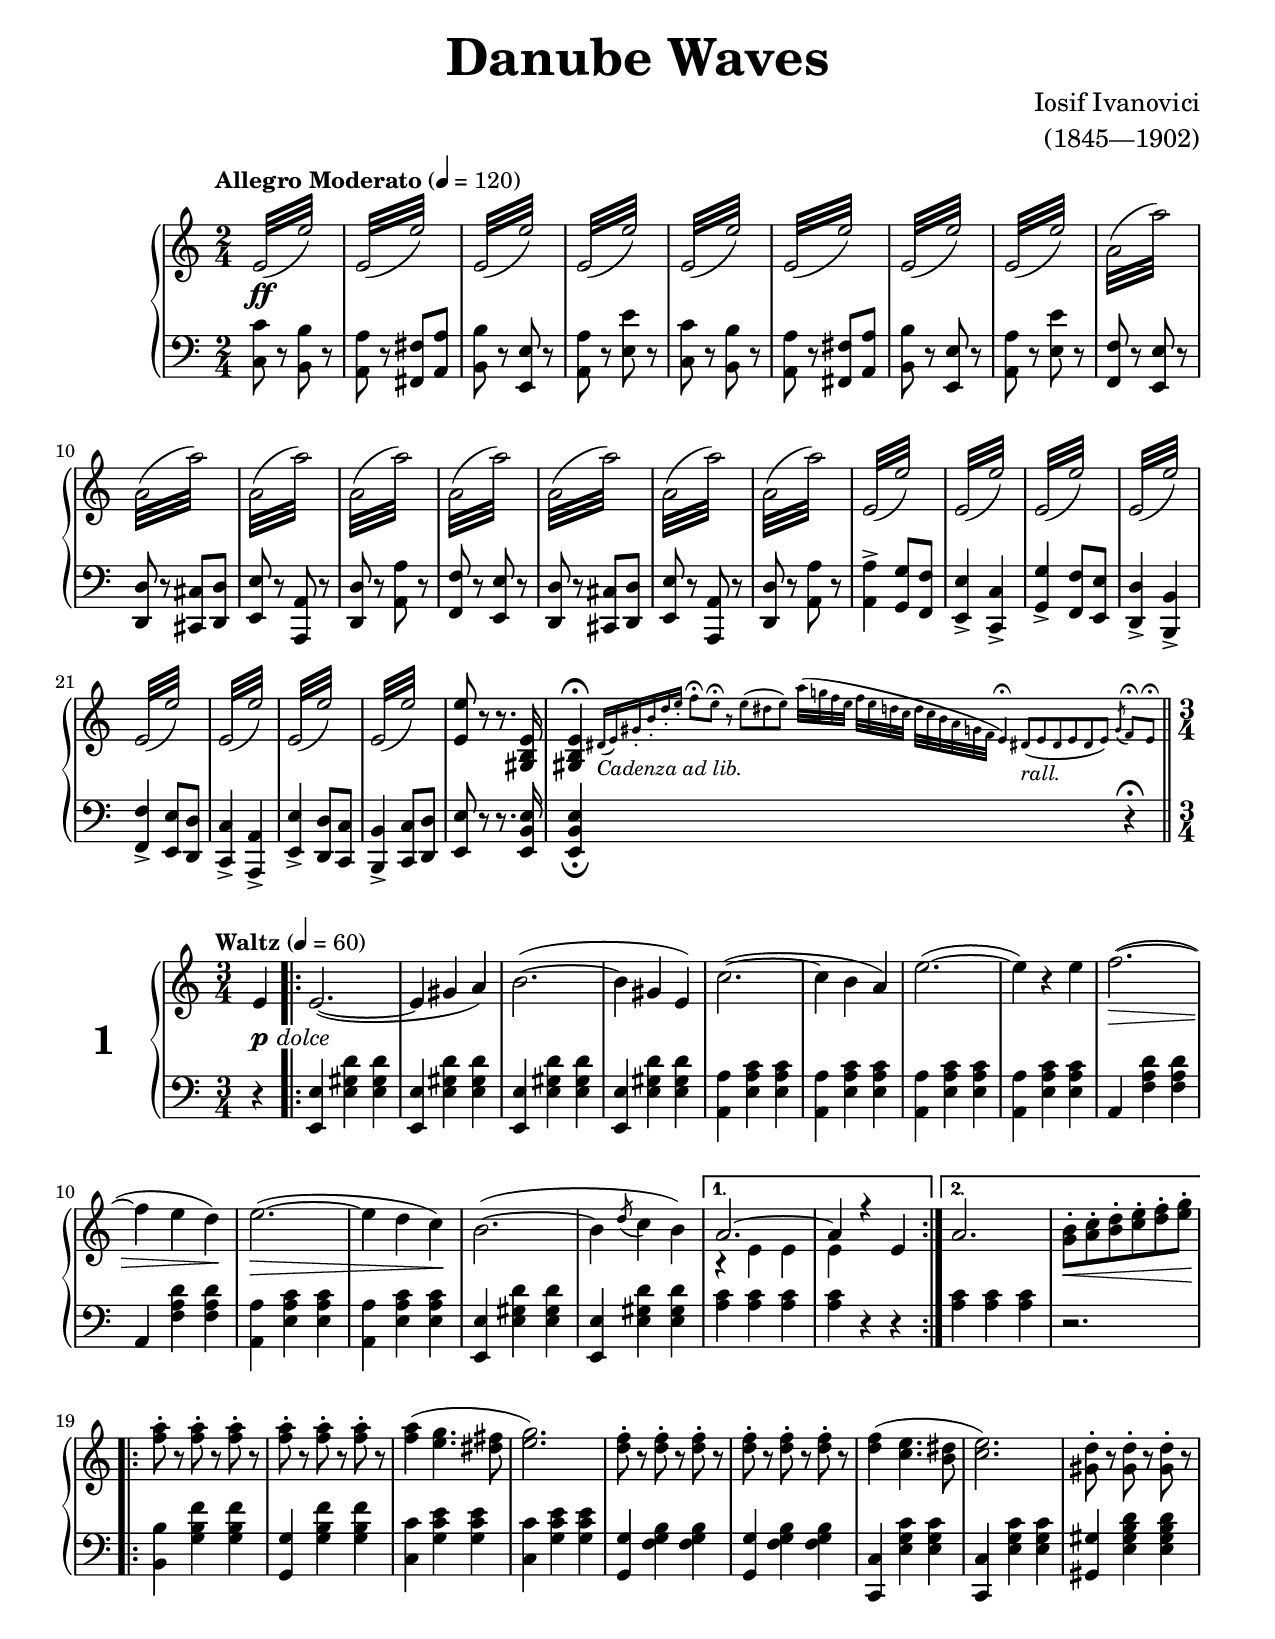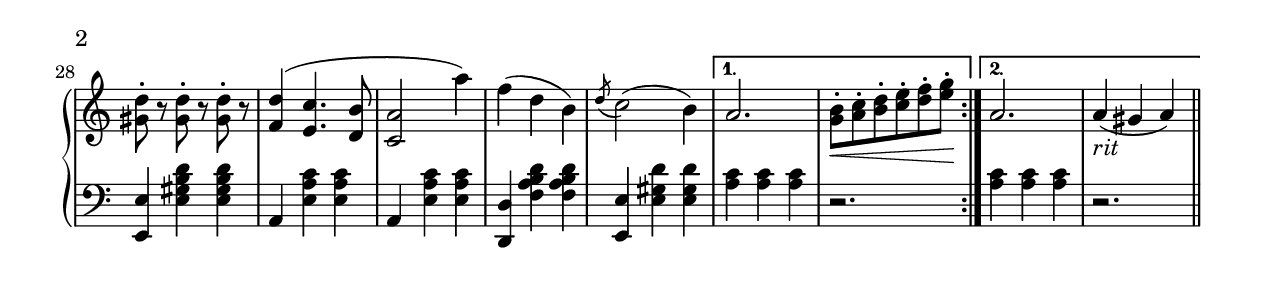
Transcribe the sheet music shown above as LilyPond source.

\version "2.22.0"
\include "articulate.ly"

\paper{
    #(set-paper-size "letter") 
    top-margin = 0.5\in
    bottom-margin = 0.5\in
    left-margin = 0.5\in
    right-margin = 0.5\in
}

#(set-global-staff-size 20)

PDolce = \tweak DynamicText.self-alignment-X #LEFT
#(make-dynamic-script
    (
        markup #:dynamic "p" #:italic "dolce"
    )
)

PDolceEx = \markup {\whiteout \dynamic p \italic \whiteout \pad-markup #0.3 dolce}

% ****************************** %
% VARIABLES %
% ****************************** %

% Intro, Right Hand

treme = \relative c' {
    \repeat tremolo 8 {e32( e'32)}
}

trema = \relative c'' {
    \repeat tremolo 8 {a32( a'32)}
}

% Score 1, Part 1, Left Hand

EDomSevMV = \relative c {
    <e e,>4 <e gis d'>4 <e gis d'>4
}

AMinSecInvDub = \relative c {
    a4 <e' a c>4 <e a c>4 
}

DMinOA = \relative c {
    a4 <f' a d>4 <f a d>4
}

AMinFinish = \relative c' {
    <c a>4 q4 q4
}

% Score 1, Part 2, Left Hand

GDomSevOB = \relative c' {
    <b b,>4 <g b f'>4 q4
}

GDomSevR = \relative c' {
    <g g,>4 <g b f'>4 q4
}

CIIndInv = \relative c' {
    <c c,>4 <e c g>4 q4
}

GDomSevIIIrdInv = \relative c' {
    <g g,>4 <f g b>4 q4
}

CFirstInv = \relative c {
    <c c,>4 <e g c>4 q4
}

EDomSevOGis = \relative c' {
    <gis gis,>4 <e gis b d>4 q4
}

EDomSev = \relative c {
    <e e,>4 <e gis b d>4 q4
}

AMinSecInv = \relative c' {
    <a a,>4 <e a c>4 q4
}

DMinSixIstInv = \relative c {
    <d d,>4 <f a b d>4 q4
}

% ****************************** %
% VOICES %
% ****************************** %

% Intro, Left Hand

sinintune = \relative c' {
    <c c,>8 r <b b,> r | <a a,>8 r <fis fis,> <a a,> |
    <b b,>8 r <e, e,> r | <a a,>8 r <e' e,> r |
}

sininteux = \relative c {
    <f f,>8 r <e e,> r | <d d,>8 r <cis cis,> <d d,> |
    <e e,>8 r <a, a,> r | <d d,>8 r <a' a,> r |
}

sinintois = \relative c' {
    <a  a,>4-> <g g,>8 <f f,> | <e e,>4-> <c c,>4-> |
    <g' g,>4-> <f f,>8 <e e,> | <d d,>4-> <b b,>4-> |
    <f' f,>4-> <e e,>8 <d d,> | <c c,>4-> <a a,>4-> |
    <e' e,>4-> <d d,>8 <c c,> | <b b,>4-> <c c,>8 <d d,> |
    <e e,>8 r8 r8. <e b e,>16 |
}

% Score 1, Part 1, Right Hand

dexuneone = \relative c' {
    e2.~( | e4 gis a) | b2.~( | b4 gis e) |
    c'2.~( | c4 b a) | e'2.~( | e4) r e |
    f2.~(\> | \break f4 e d)\! | e2.~(\> | e4 d c)\! |
    b2.~( | b4 \acciaccatura d8 c4 b) |
}

% Score 1, Part 2, Right Hand

dexunetwo = \relative c''' {
    <a f>8-. r q-. r q-. r | q8-. r q-. r q-. r |
    <a f>4( <g e>4. <fis dis>8 | <g e>2.) |
    <f d>8-. r q-. r q-. r | q8-. r q-. r q-. r |
    <f d>4( <e c>4. <dis b>8 | <e c>2.) |
    <d gis,>8-. r q-. r q-. r | \pageBreak
    q8-. r q-. r q-. r | <d f,>4( <c e,>4. <b d,>8 | 
    <a c,>2 a'4) | f4( d b) | \acciaccatura d8 c2( b4) |
}

% ****************************** %
% SUB COMBINATION %
% ****************************** %

dexintro = \relative c' {
    \clef treble
    \key a \minor
    \time 2/4
    \tempo "Allegro Moderato" 4 = 120

    \repeat tremolo 8 {e32\ff ( e'32)}
    \treme \treme \treme \treme \treme \treme \treme
    \trema \break \trema \trema \trema \trema \trema \trema \trema
    \treme \treme \treme \treme \break \treme \treme \treme \treme
    <e, e'>8 r8 r8. <e b gis>16 
    \cadenzaOn
    <e b gis>4\fermata
    \magnifyMusic 0.63 {
        \override Score.SpacingSpanner.spacing-increment = #(* 1.2 0.63)
        dis16_\markup {\italic \fontsize #3 "Cadenza ad lib."}([ e) gis-. b-. d-. e-.]
        f8\fermata[ e\fermata] r e([ dis e)] a32([ g! f e] f[ e d! c]
        d_[ c b a g! f] e4\fermata) dis!8([_\markup{\italic \fontsize #3 "rall."} 
        e dis e dis e)] \acciaccatura g8 f8\fermata[ e\fermata]
    }
    \cadenzaOff

    \bar "||" \time 3/4
}

sinintro = \relative c' {
    \clef bass
    \key c \major
    \time 2/4

    \sinintune \sinintune
    \sininteux \sininteux
    \sinintois
    \cadenzaOn
    <e, b e,>4_\fermata
    s1 s1 s2 s16
    r4\fermata
    \cadenzaOff

    \bar "||" \time 3/4
}

dexune = \relative c' {
    \clef treble
    \key a \minor
    \time 3/4
    \tempo "Waltz" 4 = 60

    \partial 4 e4_\PDolceEx |
    \repeat volta 2 {
        \dexuneone
    }
    \alternative {
        \relative c'' {
            <<
            {a2.~ | a4 r e}
            \\
            {r4 e e | e s2}
            >>
        }
        \relative c'' {
            a2. | <b g>8^.\< <c a>^. <d b>^. <e c>^. <f d>^. <g e>^.\! \break
        }
    }
    \repeat volta 2 {
        \dexunetwo
    }
    \alternative {
        \relative c'' {
            a2. | <b g>8^.\< <c a>^. <d b>^. <e c>^. <f d>^. <g e>^.\!
        }
        \relative c''{
            a2. | a4(_\markup {\italic "rit"} gis a) \bar "||"
        }
    }
}

sinune = \relative c' {
    \clef bass
    \key a \minor
    \time 3/4

    \partial 4 r4 |
    \repeat volta 2 {
        \repeat unfold 4 {\EDomSevMV | }
        \repeat unfold 4 {\AMinSecInv | }
        \DMinOA | \DMinOA | \AMinSecInv 
        \AMinSecInv | \EDomSevMV | \EDomSevMV
    }
    \alternative {
        {\AMinFinish | <c a>4 r4 r4}
        {\AMinFinish | r2.}
    }
    \repeat volta 2 {
        \GDomSevOB | \GDomSevR | \CIIndInv | \CIIndInv |
        \GDomSevIIIrdInv | \GDomSevIIIrdInv |
        \CFirstInv | \CFirstInv | \EDomSevOGis | \EDomSev |
        \AMinSecInvDub | \AMinSecInvDub |
        \DMinSixIstInv | \EDomSevMV
    }
    \alternative {
        {\AMinFinish | r2.}
        {\AMinFinish | r2.}
    }
}

% ****************************** %
% COMBINATION %
% ****************************** %

\book{
    \paper{
        #(set-paper-size "letter")
    }
    \header {
        title = \markup { \fontsize #3 "Danube Waves"}
        composer = \markup { \fontsize #1 "Iosif Ivanovici"}
        arranger = \markup { \fontsize #1 "(1845—1902)"}
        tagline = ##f
    }
    \score{
        \layout{}
        \new PianoStaff <<
            \new Staff = "dexterint" \dexintro
            \new Staff = "sinisterint" \sinintro
        >>
    }
    \score{
        \layout{}
        \new PianoStaff \with {
            instrumentName = \markup{
                \bold \fontsize #5 "1"
            }
        } <<
            \new Staff = "dexterune" \dexune
            \new Staff = "sinisterune" \sinune
        >>
    }
}